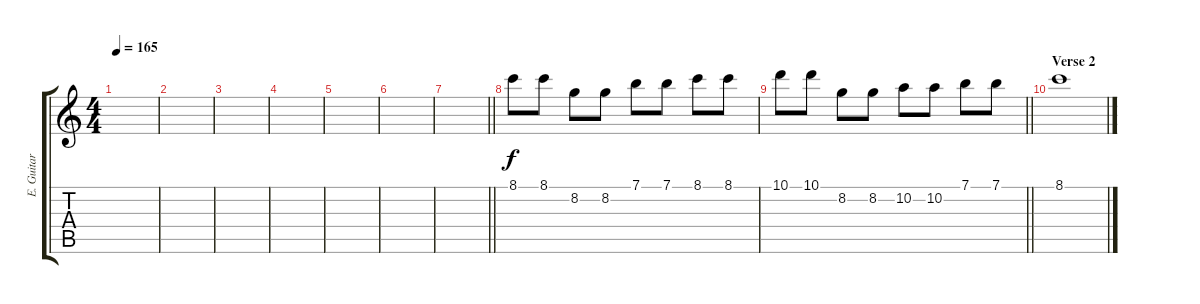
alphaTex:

\track ("E. Guitar I" "E. Guitar ") {instrument distortionguitar}
\staff {score tabs}
\tuning (E4 B3 G3 D3 A2 E2) {hide}
\ts (4 4)
\tempo 165
\clef g2
\ks c
|
|
|
|
|
|
\barLineRight lightlight
|
8.1.8 8.1.8 8.2.8 8.2.8 7.1.8 7.1.8 8.1.8 8.1.8 |
\barLineRight lightlight
10.1.8 10.1.8 8.2.8 8.2.8 10.2.8 10.2.8 7.1.8 7.1.8 |
\section ("" "Verse 2")
8.1.1{volume 1}
